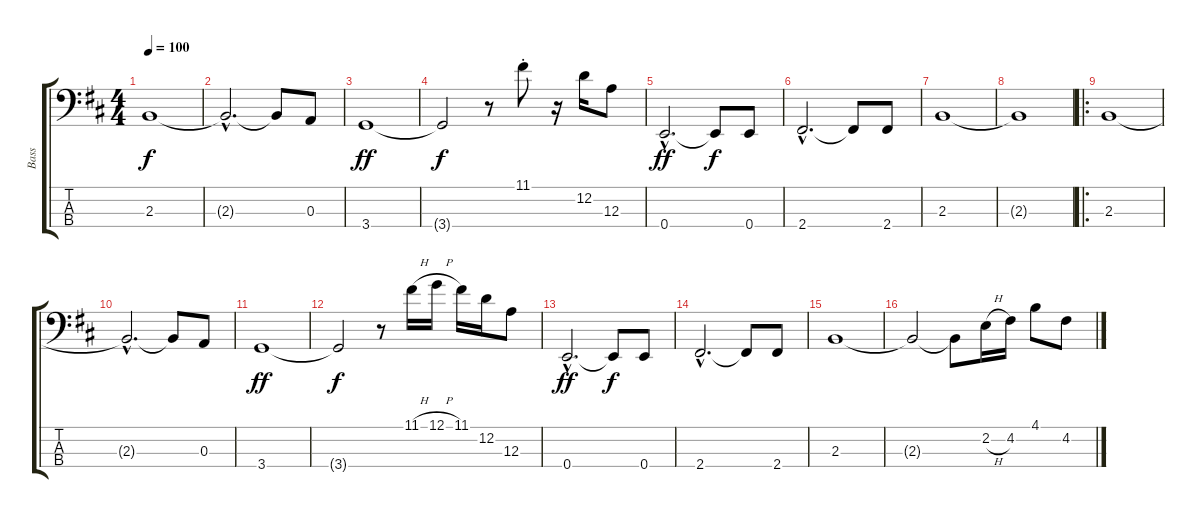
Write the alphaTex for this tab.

\track ("Bass" "Bass") {instrument fretlessbass}
\staff {score tabs}
\tuning (G2 D2 A1 E1) {hide}
\ts (4 4)
\tempo 100
\clef f4
\ks d
2.3.1{dy f instrument fretlessbass} |
2.3{hac t}.2{d} 2.3{t}.8 0.3.8 |
3.4.1{dy ff} |
3.4{t}.2{dy f} r.8 11.1{st}.8 r.16 12.2.16 12.3.8 |
0.4{hac}.2{d dy ff} 0.4{t}.8{dy f} 0.4.8 |
2.4{hac}.2{d} 2.4{t}.8 2.4.8 |
2.3.1 |
2.3{t}.1 |
\ro
2.3.1 |
2.3{hac t}.2{d} 2.3{t}.8 0.3.8 |
3.4.1{dy ff} |
3.4{t}.2{dy f} r.8 11.1{h}.16 12.1{h}.16 11.1.16 12.2.16 12.3.8 |
0.4{hac}.2{d dy ff} 0.4{t}.8{dy f} 0.4.8 |
2.4{hac}.2{d} 2.4{t}.8 2.4.8 |
2.3.1 |
2.3{t}.2 2.3{t}.8 2.2{h}.16 4.2.16 4.1.8 4.2.8
